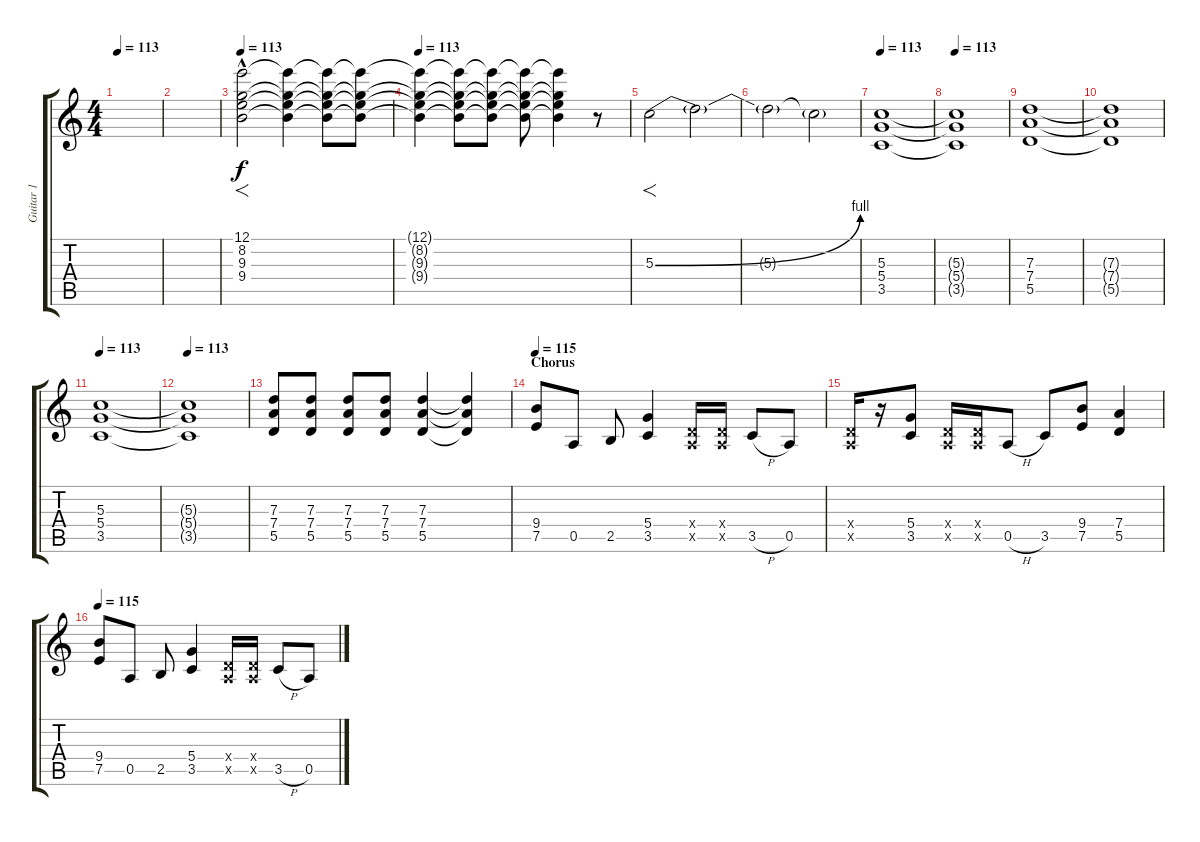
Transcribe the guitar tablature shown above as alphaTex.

\track ("Guitar 1" "Guitar 1") {instrument distortionguitar}
\staff {score tabs}
\tuning (E4 B3 G3 D3 A2 E2) {hide}
\ts (4 4)
\tempo 113
\clef g2
\ks c
|
|
\tempo 113
(12.1 8.2 9.3 9.4{hac}).2{f volume 16} (12.1{t} 8.2{t} 9.3{t} 9.4{t}).4{volume 10} (12.1{t} 8.2{t} 9.3{t} 9.4{t}).8{volume 9} (12.1{t} 8.2{t} 9.3{t} 9.4{t}).8{volume 7} |
\tempo 113
(12.1{t} 8.2{t} 9.3{t} 9.4{t}).4{volume 8} (12.1{t} 8.2{t} 9.3{t} 9.4{t}).8{volume 9} (12.1{t} 8.2{t} 9.3{t} 9.4{t}).8{volume 10} (12.1{t} 8.2{t} 9.3{t} 9.4{t}).8{volume 6} (12.1{t} 8.2{t} 9.3{t} 9.4{t}).4{volume 4} r.8{volume 16} |
5.3{be (bend 0 0 60 4)}.2{f volume 16} 5.3{t}.2 |
5.3{t}.2 5.3{t}.2 |
\tempo 113
(5.3 5.4 3.5).1 |
\tempo 113
(5.3{t} 5.4{t} 3.5{t}).1 |
(7.3 7.4 5.5).1 |
(7.3{t} 7.4{t} 5.5{t}).1 |
\tempo 113
(5.3 5.4 3.5).1 |
\tempo 113
(5.3{t} 5.4{t} 3.5{t}).1 |
(7.3 7.4 5.5).8 (7.3 7.4 5.5).8 (7.3 7.4 5.5).8 (7.3 7.4 5.5).8 (7.3 7.4 5.5).4 (7.3{t} 7.4{t} 5.5{t}).4 |
\section ("" "Chorus")
\tempo 115
(9.4 7.5).8 0.5.8 2.5.8 (5.4 3.5).4 (0.4{x} 0.5{x}).16 (0.4{x} 0.5{x}).16 3.5{h}.8 0.5.8 |
(0.4{x} 0.5{x}).16 r.16 (5.4 3.5).8 (0.4{x} 0.5{x}).16 (0.4{x} 0.5{x}).16 0.5{h}.8 3.5.8 (9.4 7.5).8 (7.4 5.5).4 |
\tempo 115
(9.4 7.5).8 0.5.8 2.5.8 (5.4 3.5).4 (0.4{x} 0.5{x}).16 (0.4{x} 0.5{x}).16 3.5{h}.8 0.5.8
